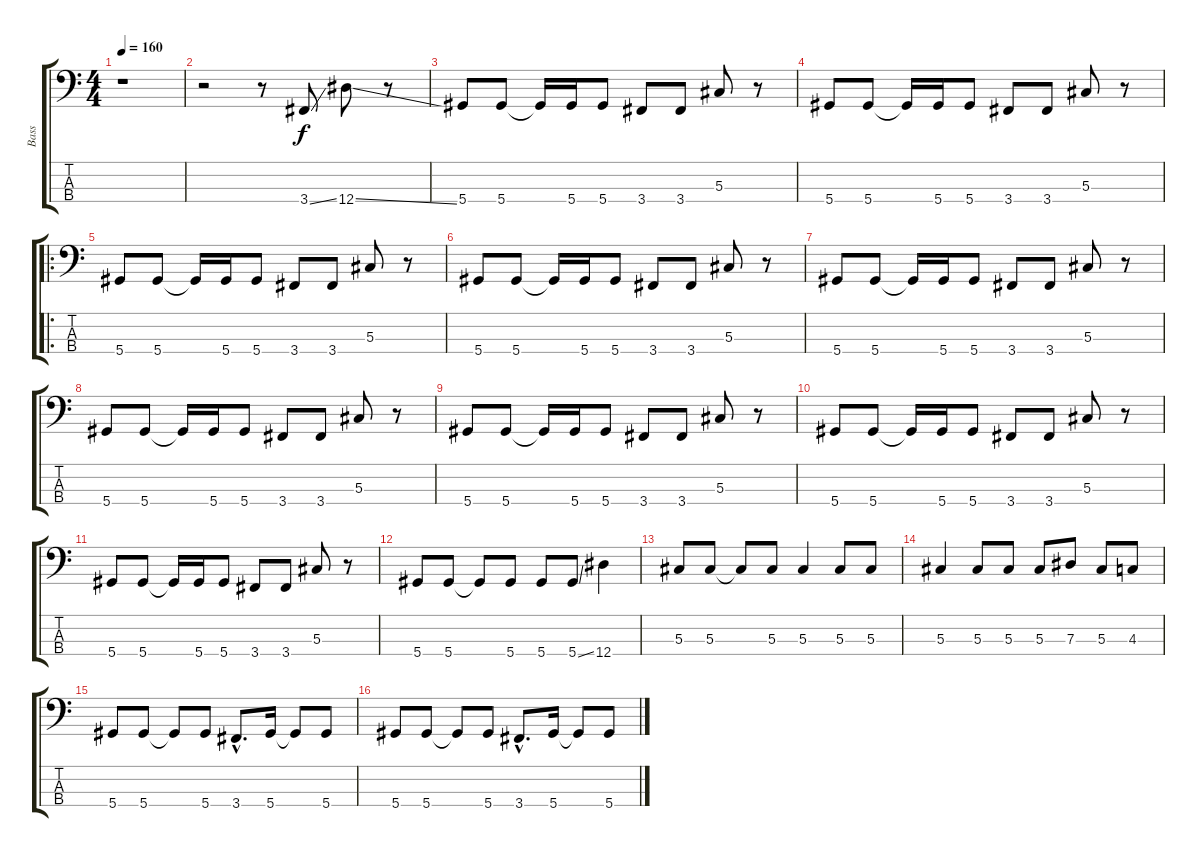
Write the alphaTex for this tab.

\track ("Bass" "Bass") {instrument electricbasspick}
\staff {score tabs}
\tuning (Gb2 Db2 Ab1 Eb1) {hide}
\ts (4 4)
\tempo 160
\clef f4
\ks c
r.1{dy f instrument electricbasspick} |
r.2 r.8 3.4{ss}.8 12.4{ss}.8 r.8 |
5.4.8 5.4.8 5.4{t}.16 5.4.16 5.4.8 3.4.8 3.4.8 5.3.8 r.8 |
5.4.8 5.4.8 5.4{t}.16 5.4.16 5.4.8 3.4.8 3.4.8 5.3.8 r.8 |
\ro
5.4.8 5.4.8 5.4{t}.16 5.4.16 5.4.8 3.4.8 3.4.8 5.3.8 r.8 |
5.4.8 5.4.8 5.4{t}.16 5.4.16 5.4.8 3.4.8 3.4.8 5.3.8 r.8 |
5.4.8 5.4.8 5.4{t}.16 5.4.16 5.4.8 3.4.8 3.4.8 5.3.8 r.8 |
5.4.8 5.4.8 5.4{t}.16 5.4.16 5.4.8 3.4.8 3.4.8 5.3.8 r.8 |
5.4.8 5.4.8 5.4{t}.16 5.4.16 5.4.8 3.4.8 3.4.8 5.3.8 r.8 |
5.4.8 5.4.8 5.4{t}.16 5.4.16 5.4.8 3.4.8 3.4.8 5.3.8 r.8 |
5.4.8 5.4.8 5.4{t}.16 5.4.16 5.4.8 3.4.8 3.4.8 5.3.8 r.8 |
5.4.8 5.4.8 5.4{t}.8 5.4.8 5.4.8 5.4{ss}.8 12.4.4 |
5.3.8 5.3.8 5.3{t}.8 5.3.8 5.3.4 5.3.8 5.3.8 |
5.3.4 5.3.8 5.3.8 5.3.8 7.3.8 5.3.8 4.3.8 |
5.4.8 5.4.8 5.4{t}.8 5.4.8 3.4{hac}.8{d} 5.4.16 5.4{t}.8 5.4.8 |
5.4.8 5.4.8 5.4{t}.8 5.4.8 3.4{hac}.8{d} 5.4.16 5.4{t}.8 5.4.8
